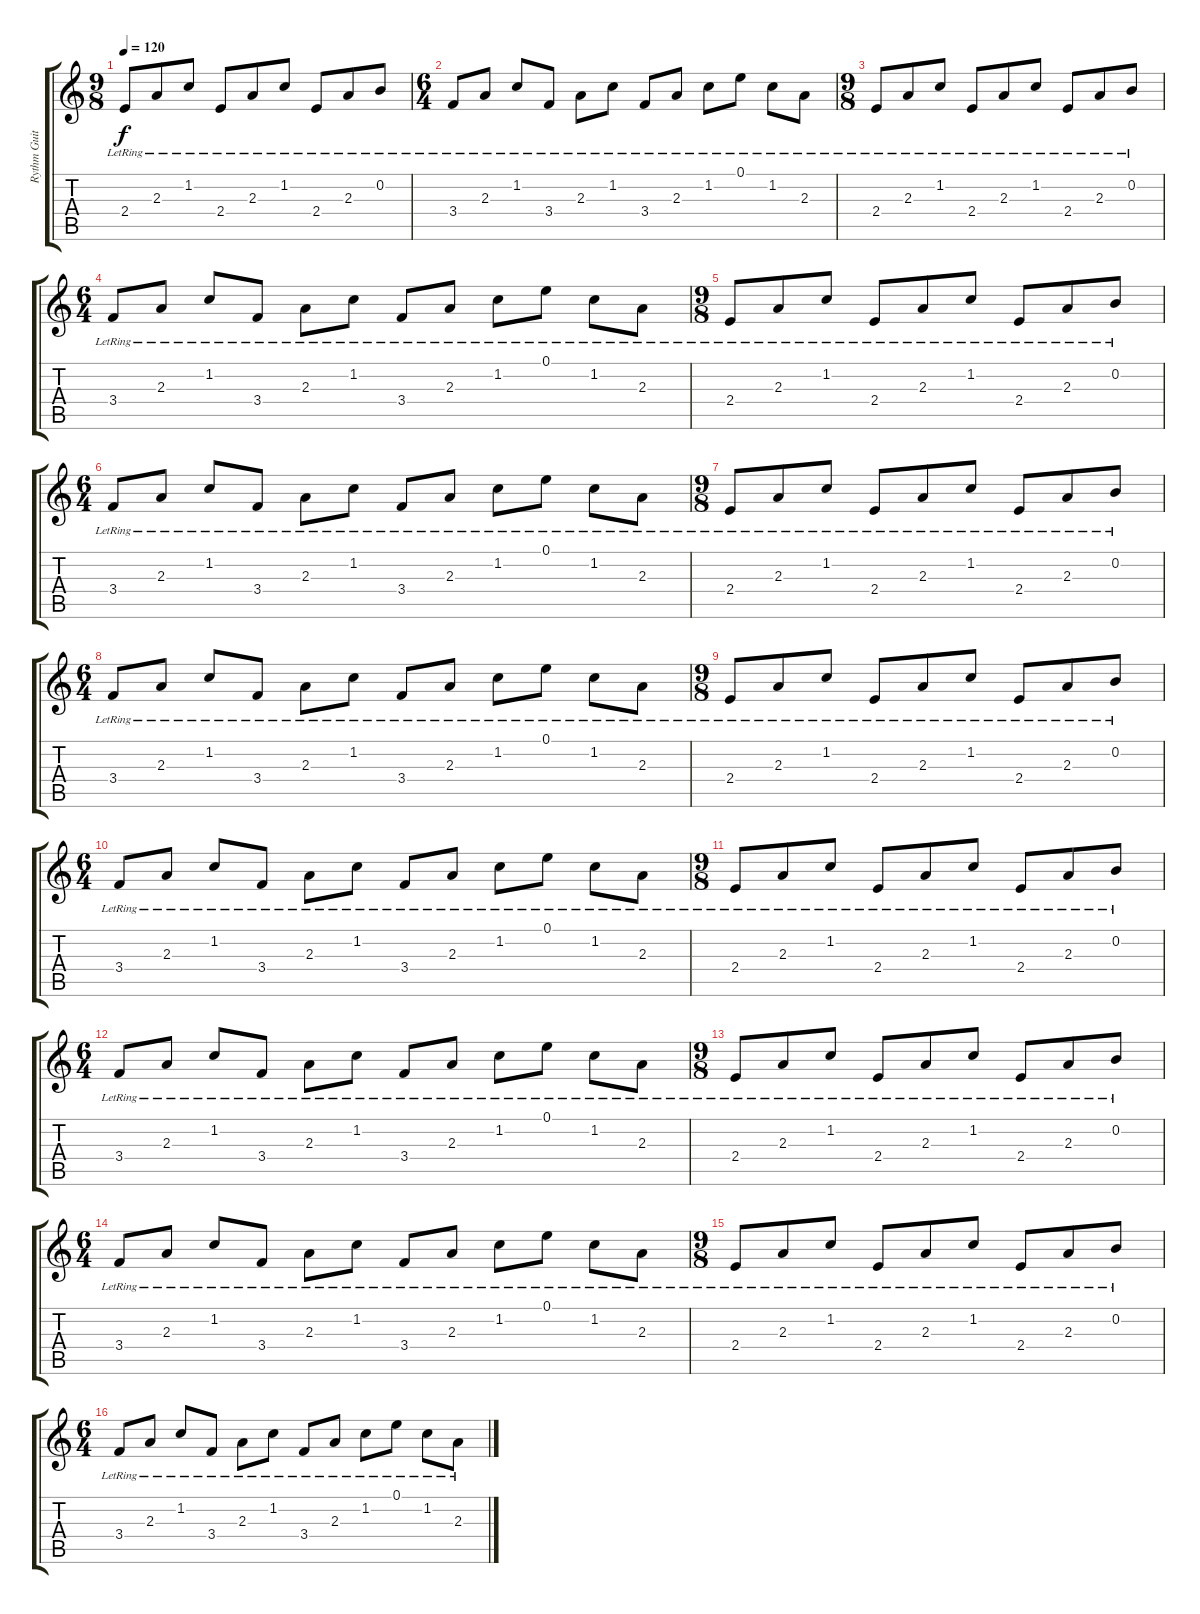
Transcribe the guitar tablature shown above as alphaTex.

\track ("Rythm Guitar" "Rythm Guit") {instrument electricguitarjazz}
\staff {score tabs}
\tuning (E4 B3 G3 D3 A2 E2) {hide}
\ts (9 8)
\tempo 120
\clef g2
\ks c
2.4{lr}.8{dy f} 2.3{lr}.8 1.2{lr}.8 2.4{lr}.8 2.3{lr}.8 1.2{lr}.8 2.4{lr}.8 2.3{lr}.8 0.2{lr}.8 |
\ts (6 4)
3.4{lr}.8 2.3{lr}.8 1.2{lr}.8 3.4{lr}.8 2.3{lr}.8 1.2{lr}.8 3.4{lr}.8 2.3{lr}.8 1.2{lr}.8 0.1{lr}.8 1.2{lr}.8 2.3{lr}.8 |
\ts (9 8)
2.4{lr}.8 2.3{lr}.8 1.2{lr}.8 2.4{lr}.8 2.3{lr}.8 1.2{lr}.8 2.4{lr}.8 2.3{lr}.8 0.2{lr}.8 |
\ts (6 4)
3.4{lr}.8 2.3{lr}.8 1.2{lr}.8 3.4{lr}.8 2.3{lr}.8 1.2{lr}.8 3.4{lr}.8 2.3{lr}.8 1.2{lr}.8 0.1{lr}.8 1.2{lr}.8 2.3{lr}.8 |
\ts (9 8)
2.4{lr}.8 2.3{lr}.8 1.2{lr}.8 2.4{lr}.8 2.3{lr}.8 1.2{lr}.8 2.4{lr}.8 2.3{lr}.8 0.2{lr}.8 |
\ts (6 4)
3.4{lr}.8 2.3{lr}.8 1.2{lr}.8 3.4{lr}.8 2.3{lr}.8 1.2{lr}.8 3.4{lr}.8 2.3{lr}.8 1.2{lr}.8 0.1{lr}.8 1.2{lr}.8 2.3{lr}.8 |
\ts (9 8)
2.4{lr}.8 2.3{lr}.8 1.2{lr}.8 2.4{lr}.8 2.3{lr}.8 1.2{lr}.8 2.4{lr}.8 2.3{lr}.8 0.2{lr}.8 |
\ts (6 4)
3.4{lr}.8 2.3{lr}.8 1.2{lr}.8 3.4{lr}.8 2.3{lr}.8 1.2{lr}.8 3.4{lr}.8 2.3{lr}.8 1.2{lr}.8 0.1{lr}.8 1.2{lr}.8 2.3{lr}.8 |
\ts (9 8)
2.4{lr}.8 2.3{lr}.8 1.2{lr}.8 2.4{lr}.8 2.3{lr}.8 1.2{lr}.8 2.4{lr}.8 2.3{lr}.8 0.2{lr}.8 |
\ts (6 4)
3.4{lr}.8 2.3{lr}.8 1.2{lr}.8 3.4{lr}.8 2.3{lr}.8 1.2{lr}.8 3.4{lr}.8 2.3{lr}.8 1.2{lr}.8 0.1{lr}.8 1.2{lr}.8 2.3{lr}.8 |
\ts (9 8)
2.4{lr}.8 2.3{lr}.8 1.2{lr}.8 2.4{lr}.8 2.3{lr}.8 1.2{lr}.8 2.4{lr}.8 2.3{lr}.8 0.2{lr}.8 |
\ts (6 4)
3.4{lr}.8 2.3{lr}.8 1.2{lr}.8 3.4{lr}.8 2.3{lr}.8 1.2{lr}.8 3.4{lr}.8 2.3{lr}.8 1.2{lr}.8 0.1{lr}.8 1.2{lr}.8 2.3{lr}.8 |
\ts (9 8)
2.4{lr}.8 2.3{lr}.8 1.2{lr}.8 2.4{lr}.8 2.3{lr}.8 1.2{lr}.8 2.4{lr}.8 2.3{lr}.8 0.2{lr}.8 |
\ts (6 4)
3.4{lr}.8 2.3{lr}.8 1.2{lr}.8 3.4{lr}.8 2.3{lr}.8 1.2{lr}.8 3.4{lr}.8 2.3{lr}.8 1.2{lr}.8 0.1{lr}.8 1.2{lr}.8 2.3{lr}.8 |
\ts (9 8)
2.4{lr}.8 2.3{lr}.8 1.2{lr}.8 2.4{lr}.8 2.3{lr}.8 1.2{lr}.8 2.4{lr}.8 2.3{lr}.8 0.2{lr}.8 |
\ts (6 4)
3.4{lr}.8 2.3{lr}.8 1.2{lr}.8 3.4{lr}.8 2.3{lr}.8 1.2{lr}.8 3.4{lr}.8 2.3{lr}.8 1.2{lr}.8 0.1{lr}.8 1.2{lr}.8 2.3{lr}.8
